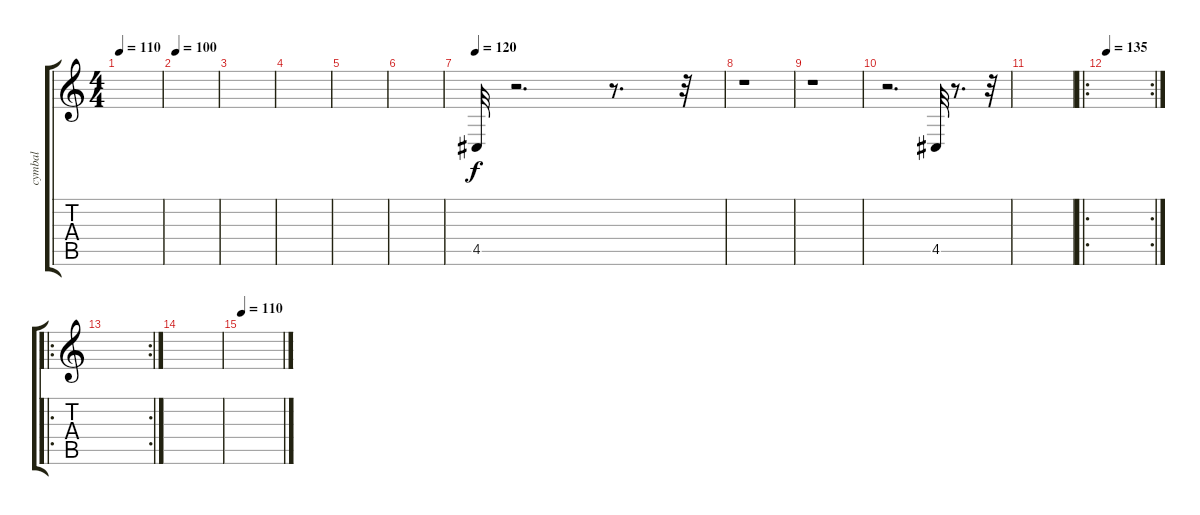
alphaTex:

\track ("cymbal" "cymbal") {instrument reversecymbal}
\staff {score tabs}
\tuning (E4 B3 G3 D3 A2 E2) {hide}
\ts (4 4)
\tempo 110
\clef g2
\ks c
|
\tempo 100
|
|
|
|
|
\tempo 120
4.5.32{dy f} r.2{d} r.8{d} r.32 |
r.1 |
r.1 |
r.2{d} 4.5.32 r.8{d} r.32 |
|
\ro
\rc 2
\tempo 135
|
\ro
\rc 2
|
|
\tempo 110
